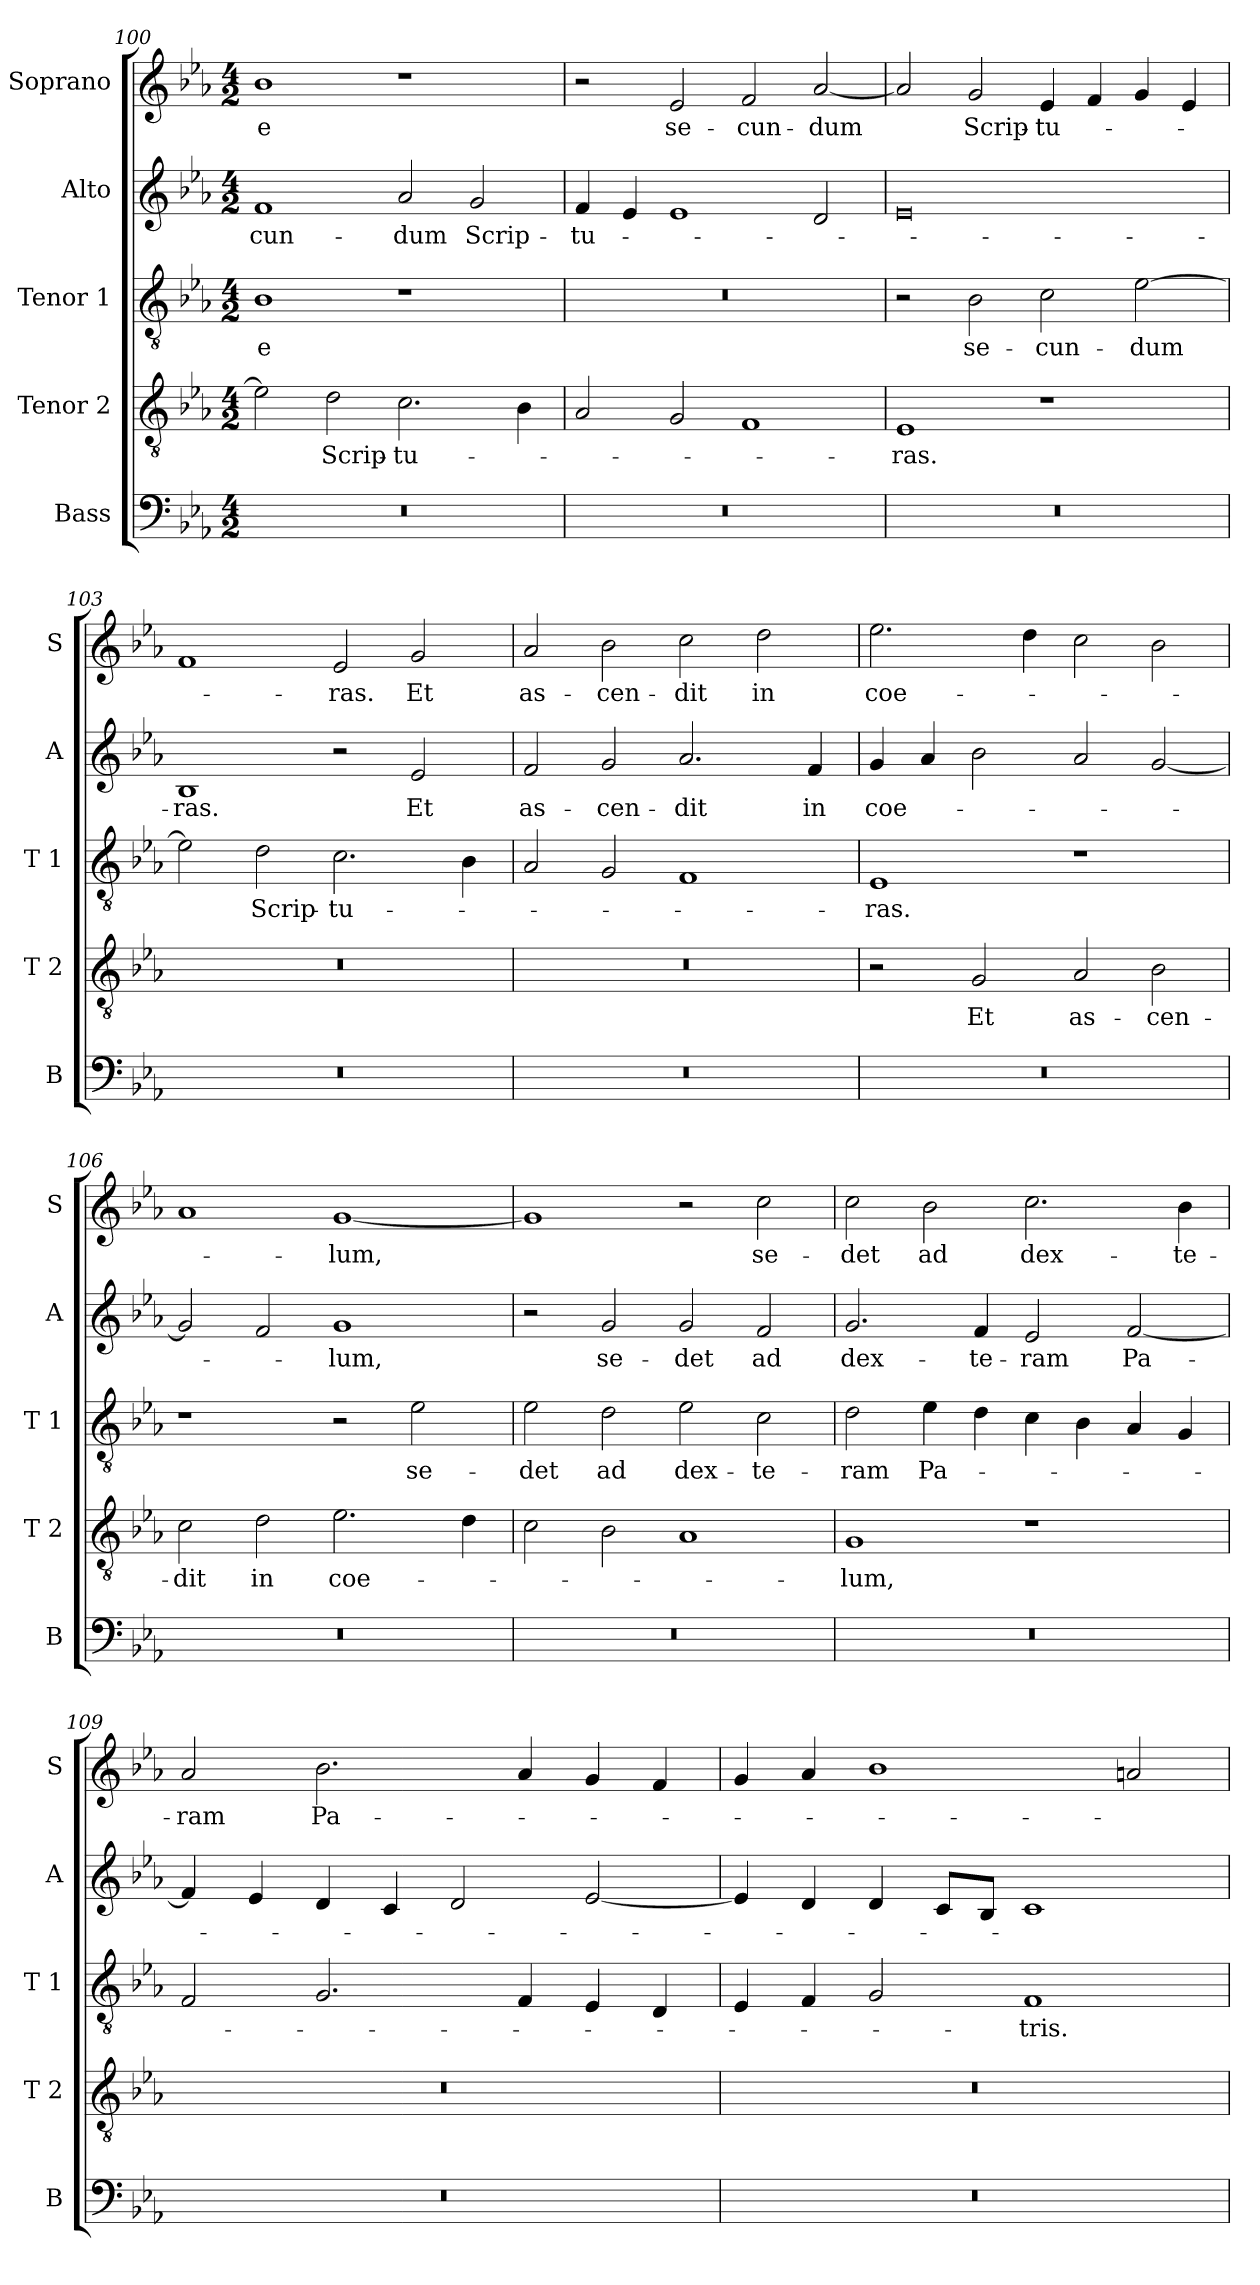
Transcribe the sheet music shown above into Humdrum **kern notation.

**kern	**kern	**text	**kern	**text	**kern	**text	**kern	**text
*part5	*part4	*part4	*part3	*part3	*part2	*part2	*part1	*part1
*staff5	*staff4	*staff4	*staff3	*staff3	*staff2	*staff2	*staff1	*staff1
*I"Bass	*I"Tenor 2	*	*I"Tenor 1	*	*I"Alto	*	*I"Soprano	*
*I'B	*I'T 2	*	*I'T 1	*	*I'A	*	*I'S	*
*clefF4	*clefGv2	*	*clefGv2	*	*clefG2	*	*clefG2	*
*k[b-e-a-]	*k[b-e-a-]	*	*k[b-e-a-]	*	*k[b-e-a-]	*	*k[b-e-a-]	*
*E-:	*E-:	*	*E-:	*	*E-:	*	*E-:	*
*M4/2	*M4/2	*	*M4/2	*	*M4/2	*	*M4/2	*
=100	=100	=100	=100	=100	=100	=100	=100	=100
!	!	!	!	!LO:LY:b	!	!LO:LY:b	!	!LO:LY:b
0r	2e-\]	.	1B-	-e	1f	-cun-	1b-	-e
!	!	!LO:LY:b	!	!	!	!	!	!
.	2d\	Scrip-	.	.	.	.	.	.
!	!	!LO:LY:b	!	!	!	!LO:LY:b	!	!
.	2.c\	-tu-	1r	.	2a-/	-dum	1r	.
!	!	!	!	!	!	!LO:LY:b	!	!
.	.	.	.	.	2g/	Scrip-	.	.
.	4B-\	.	.	.	.	.	.	.
=101	=101	=101	=101	=101	=101	=101	=101	=101
!	!	!	!	!	!	!LO:LY:b	!	!
0r	2A-/	.	0r	.	4f/	-tu-	2r	.
.	.	.	.	.	4e-/	.	.	.
!	!	!	!	!	!	!	!	!LO:LY:b
.	2G/	.	.	.	1e-	.	2e-/	se-
!	!	!	!	!	!	!	!	!LO:LY:b
.	1F	.	.	.	.	.	2f/	-cun-
!	!	!	!	!	!	!	!	!LO:LY:b
.	.	.	.	.	2d/	.	[2a-/	-dum
=102	=102	=102	=102	=102	=102	=102	=102	=102
!	!	!LO:LY:b	!	!	!	!	!	!
0r	1E-	-ras.	2r	.	0e-	.	2a-/]	.
!	!	!	!	!LO:LY:b	!	!	!	!LO:LY:b
.	.	.	2B-\	se-	.	.	2g/	Scrip-
!	!	!	!	!LO:LY:b	!	!	!	!LO:LY:b
.	1r	.	2c\	-cun-	.	.	4e-/	-tu-
.	.	.	.	.	.	.	4f/	.
!	!	!	!	!LO:LY:b	!	!	!	!
.	.	.	[2e-\	-dum	.	.	4g/	.
.	.	.	.	.	.	.	4e-/	.
!!LO:LB:g=z
=103	=103	=103	=103	=103	=103	=103	=103	=103
!	!	!	!	!	!	!LO:LY:b	!	!
0r	0r	.	2e-\]	.	1B-	-ras.	1f	.
!	!	!	!	!LO:LY:b	!	!	!	!
.	.	.	2d\	Scrip-	.	.	.	.
!	!	!	!	!LO:LY:b	!	!	!	!LO:LY:b
.	.	.	2.c\	-tu-	2r	.	2e-/	-ras.
!	!	!	!	!	!	!LO:LY:b	!	!LO:LY:b
.	.	.	.	.	2e-/	Et	2g/	Et
.	.	.	4B-\	.	.	.	.	.
=104	=104	=104	=104	=104	=104	=104	=104	=104
!	!	!	!	!	!	!LO:LY:b	!	!LO:LY:b
0r	0r	.	2A-/	.	2f/	as-	2a-/	as-
!	!	!	!	!	!	!LO:LY:b	!	!LO:LY:b
.	.	.	2G/	.	2g/	-cen-	2b-\	-cen-
!	!	!	!	!	!	!LO:LY:b	!	!LO:LY:b
.	.	.	1F	.	2.a-/	-dit	2cc\	-dit
!	!	!	!	!	!	!	!	!LO:LY:b
.	.	.	.	.	.	.	2dd\	in
!	!	!	!	!	!	!LO:LY:b	!	!
.	.	.	.	.	4f/	in	.	.
=105	=105	=105	=105	=105	=105	=105	=105	=105
!	!	!	!	!LO:LY:b	!	!LO:LY:b	!	!LO:LY:b
0r	2r	.	1E-	-ras.	4g/	coe-	2.ee-\	coe-
.	.	.	.	.	4a-/	.	.	.
!	!	!LO:LY:b	!	!	!	!	!	!
.	2G/	Et	.	.	2b-\	.	.	.
.	.	.	.	.	.	.	4dd\	.
!	!	!LO:LY:b	!	!	!	!	!	!
.	2A-/	as-	1r	.	2a-/	.	2cc\	.
!	!	!LO:LY:b	!	!	!	!	!	!
.	2B-\	-cen-	.	.	[2g/	.	2b-\	.
=106	=106	=106	=106	=106	=106	=106	=106	=106
!	!	!LO:LY:b	!	!	!	!	!	!
0r	2c\	-dit	1r	.	2g/]	.	1a-	.
!	!	!LO:LY:b	!	!	!	!	!	!
.	2d\	in	.	.	2f/	.	.	.
!	!	!LO:LY:b	!	!	!	!LO:LY:b	!	!LO:LY:b
.	2.e-\	coe-	2r	.	1g	-lum,	[1g	-lum,
!	!	!	!	!LO:LY:b	!	!	!	!
.	.	.	2e-\	se-	.	.	.	.
.	4d\	.	.	.	.	.	.	.
=107	=107	=107	=107	=107	=107	=107	=107	=107
!	!	!	!	!LO:LY:b	!	!	!	!
0r	2c\	.	2e-\	-det	2r	.	1g]	.
!	!	!	!	!LO:LY:b	!	!LO:LY:b	!	!
.	2B-\	.	2d\	ad	2g/	se-	.	.
!	!	!	!	!LO:LY:b	!	!LO:LY:b	!	!
.	1A-	.	2e-\	dex-	2g/	-det	2r	.
!	!	!	!	!LO:LY:b	!	!LO:LY:b	!	!LO:LY:b
.	.	.	2c\	-te-	2f/	ad	2cc\	se-
=108	=108	=108	=108	=108	=108	=108	=108	=108
!	!	!LO:LY:b	!	!LO:LY:b	!	!LO:LY:b	!	!LO:LY:b
0r	1G	-lum,	2d\	-ram	2.g/	dex-	2cc\	-det
!	!	!	!	!LO:LY:b	!	!	!	!LO:LY:b
.	.	.	4e-\	Pa-	.	.	2b-\	ad
!	!	!	!	!	!	!LO:LY:b	!	!
.	.	.	4d\	.	4f/	-te-	.	.
!	!	!	!	!	!	!LO:LY:b	!	!LO:LY:b
.	1r	.	4c\	.	2e-/	-ram	2.cc\	dex-
.	.	.	4B-\	.	.	.	.	.
!	!	!	!	!	!	!LO:LY:b	!	!
.	.	.	4A-/	.	[2f/	Pa-	.	.
!	!	!	!	!	!	!	!	!LO:LY:b
.	.	.	4G/	.	.	.	4b-\	-te-
!!LO:PB:g=z
=109	=109	=109	=109	=109	=109	=109	=109	=109
!	!	!	!	!	!	!	!	!LO:LY:b
0r	0r	.	2F/	.	4f/]	.	2a-/	-ram
.	.	.	.	.	4e-/	.	.	.
!	!	!	!	!	!	!	!	!LO:LY:b
.	.	.	2.G/	.	4d/	.	2.b-\	Pa-
.	.	.	.	.	4c/	.	.	.
.	.	.	.	.	2d/	.	.	.
.	.	.	4F/	.	.	.	4a-/	.
.	.	.	4E-/	.	[2e-/	.	4g/	.
.	.	.	4D/	.	.	.	4f/	.
=110	=110	=110	=110	=110	=110	=110	=110	=110
0r	0r	.	4E-/	.	4e-/]	.	4g/	.
.	.	.	4F/	.	4d/	.	4a-/	.
.	.	.	2G/	.	4d/	.	1b-	.
.	.	.	.	.	8c/L	.	.	.
.	.	.	.	.	8B-/J	.	.	.
!	!	!	!	!LO:LY:b	!	!	!	!
.	.	.	1F	-tris.	1c	.	.	.
.	.	.	.	.	.	.	2an/	.
=	=	=	=	=	=	=	=	=
*-	*-	*-	*-	*-	*-	*-	*-	*-
